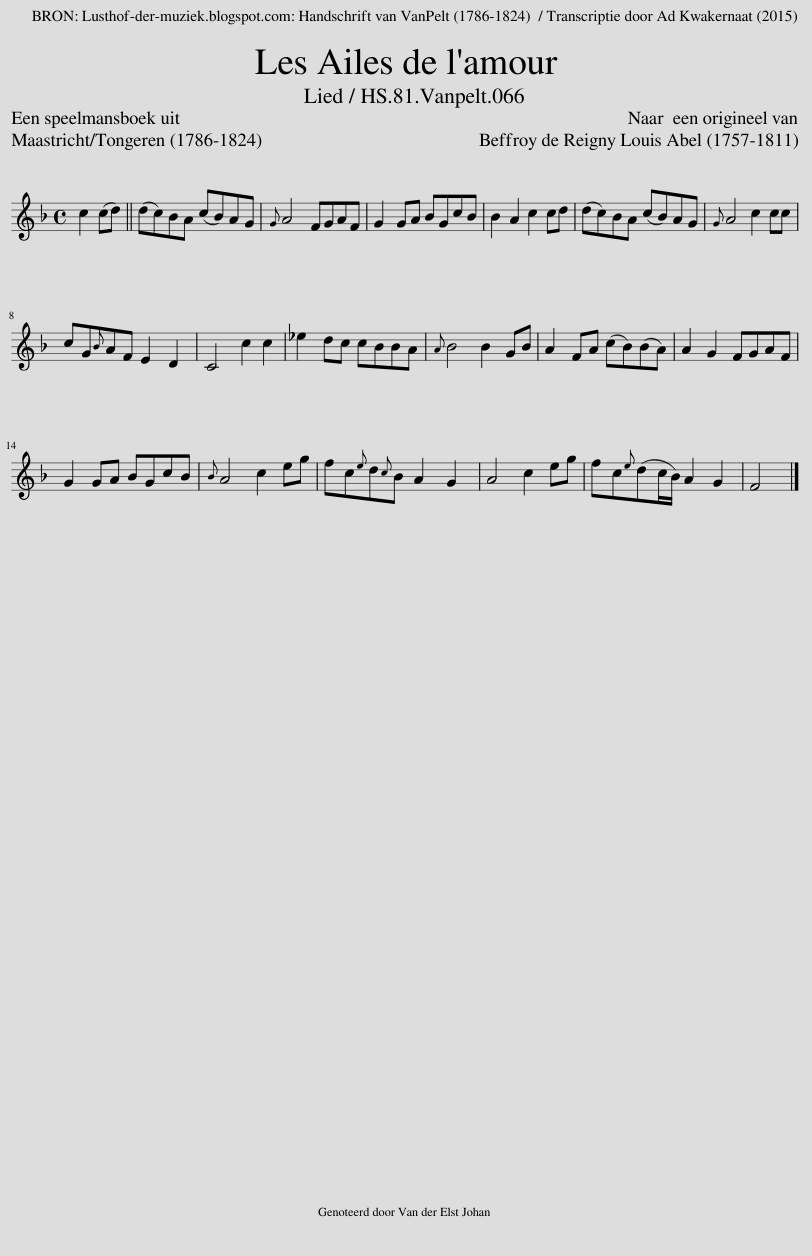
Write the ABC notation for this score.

X:1
L:1/8
M:4/4
I:linebreak $
K:F
V:1 treble
V:1
 c2 (cd) || (dc)BA (cB)AG |{G} A4 FGAF | G2 GA BGcB | B2 A2 c2 cd | %5
 (dc)BA (cB)AG |{G} A4 c2 cc |$ cG{B}AF E2 D2 | C4 c2 c2 | _e2 dc cBBA | %10
{A} B4 B2 GB | A2 FA (cB)(BA) | A2 G2 FGAF |$ G2 GA BGcB |{B} A4 c2 eg | %15
 fc{e}d{c}B A2 G2 | A4 c2 eg | fc{e}(dc/B/) A2 G2 | F4 |] %19
